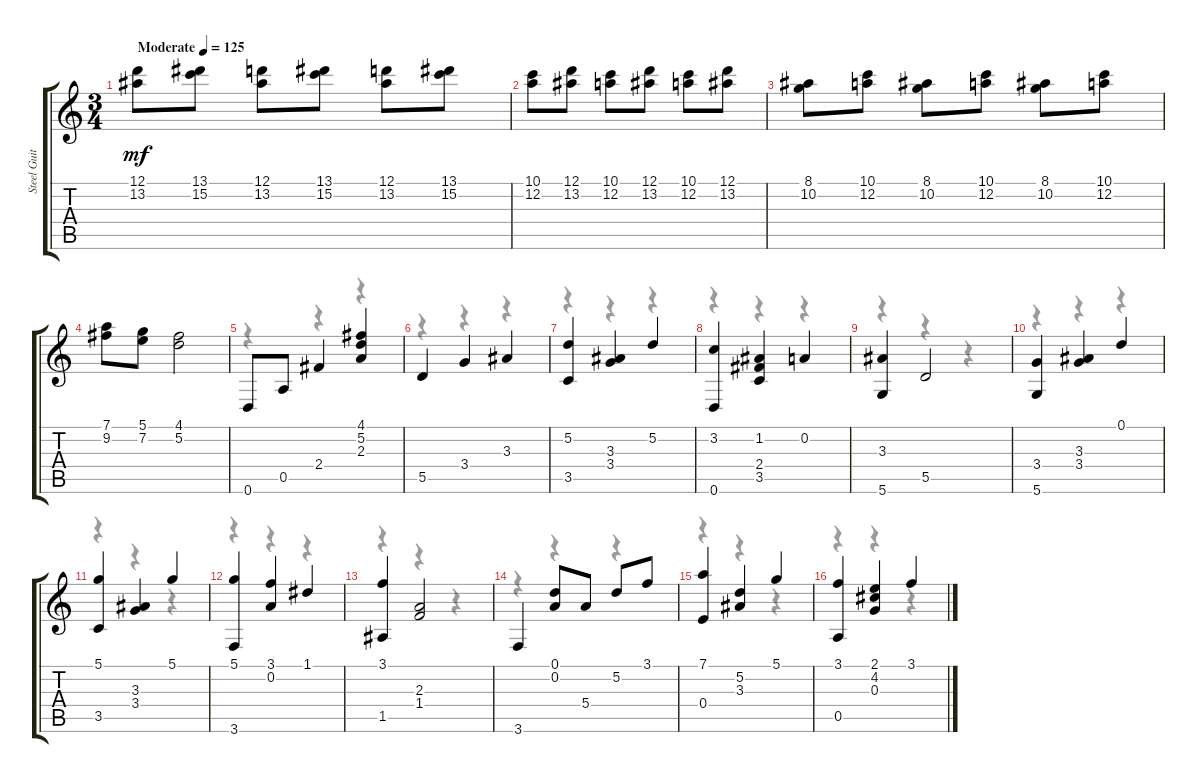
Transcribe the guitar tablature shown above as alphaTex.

\track ("Steel Guitar" "Steel Guit") {instrument acousticguitarsteel}
\staff {score tabs}
\tuning (D4 A3 G3 E3 A2 D2) {hide}
\voice
\ts (3 4)
\tempo (125 "Moderate")
\clef g2
\ks c
(12.1 13.2).8{dy mf instrument acousticguitarsteel} (13.1 15.2).8 (12.1 13.2).8 (13.1 15.2).8 (12.1 13.2).8 (13.1 15.2).8 |
(10.1 12.2).8 (12.1 13.2).8 (10.1 12.2).8 (12.1 13.2).8 (10.1 12.2).8 (12.1 13.2).8 |
(8.1 10.2).8 (10.1 12.2).8 (8.1 10.2).8 (10.1 12.2).8 (8.1 10.2).8 (10.1 12.2).8 |
(7.1 9.2).8 (5.1 7.2).8 (4.1 5.2).2 |
0.6.8 0.5.8 2.4.4 (4.1 5.2 2.3).4 |
5.5.4 3.4.4 3.3.4 |
(5.2 3.5).4 (3.3 3.4).4 5.2.4 |
(3.2 0.6).4 (1.2 2.4 3.5).4 0.2.4 |
(3.3 5.6).4 5.5.2 |
(3.4 5.6).4 (3.3 3.4).4 0.1.4 |
(5.1 3.5).4 (3.3 3.4).4 5.1.4 |
(5.1 3.6).4 (3.1 0.2).4 1.1.4 |
(3.1 1.5).4 (2.3 1.4).2 |
3.6.4 (0.1 0.2).8 5.4.8 5.2.8 3.1.8 |
(7.1 0.4).4 (5.2 3.3).4 5.1.4 |
(3.1 0.5).4 (2.1 4.2 0.3).4 3.1.4
\voice
\clef g2
\ottava regular
\simile none
\ks c
|
|
|
|
r.4 r.4 r.4 |
r.4 r.4 r.4 |
r.4 r.4 r.4 |
r.4 r.4 r.4 |
r.4 r.4 r.4 |
r.4 r.4 r.4 |
r.4 r.4 r.4 |
r.4 r.4 r.4 |
r.4 r.4 r.4 |
r.4 r.4 r.4 |
r.4 r.4 r.4 |
r.4 r.4 r.4
